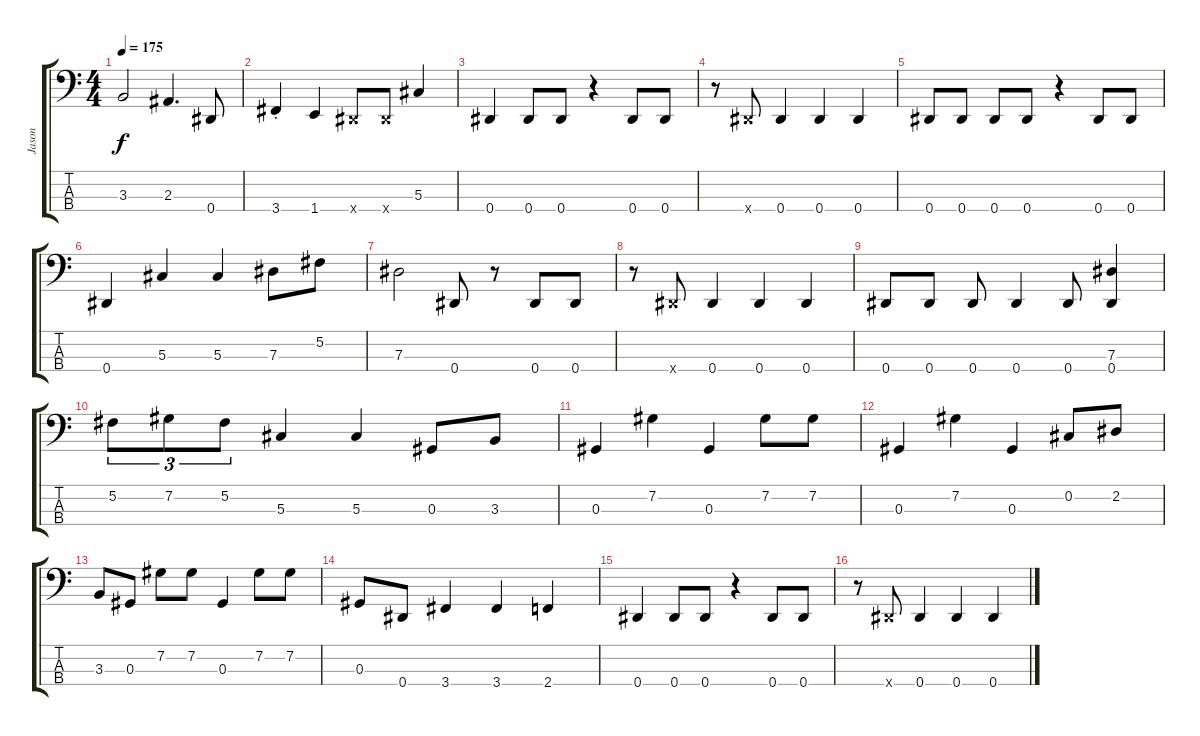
\track ("Jason" "Jason") {instrument electricbassfinger}
\staff {score tabs}
\tuning (Gb2 Db2 Ab1 Eb1) {hide}
\ts (4 4)
\tempo 175
\clef f4
\ks c
3.3.2{dy f} 2.3.4{d} 0.4.8 |
3.4{st}.4 1.4.4 0.4{x}.8 0.4{x}.8 5.3.4 |
0.4.4 0.4.8 0.4.8 r.4 0.4.8 0.4.8 |
r.8 0.4{x}.8 0.4.4 0.4.4 0.4.4 |
0.4.8 0.4.8 0.4.8 0.4.8 r.4 0.4.8 0.4.8 |
0.4.4 5.3.4 5.3.4 7.3.8 5.2.8 |
7.3.2 0.4.8 r.8 0.4.8 0.4.8 |
r.8 0.4{x}.8 0.4.4 0.4.4 0.4.4 |
0.4.8 0.4.8 0.4.8 0.4.4 0.4.8 (7.3 0.4).4 |
5.2.8{tu (3 2)} 7.2.8{tu (3 2)} 5.2.8{tu (3 2)} 5.3.4 5.3.4 0.3.8 3.3.8 |
0.3.4 7.2.4 0.3.4 7.2.8 7.2.8 |
0.3.4 7.2.4 0.3.4 0.2.8 2.2.8 |
3.3.8 0.3.8 7.2.8 7.2.8 0.3.4 7.2.8 7.2.8 |
0.3.8 0.4.8 3.4.4 3.4.4 2.4.4 |
0.4.4 0.4.8 0.4.8 r.4 0.4.8 0.4.8 |
r.8 0.4{x}.8 0.4.4 0.4.4 0.4.4
